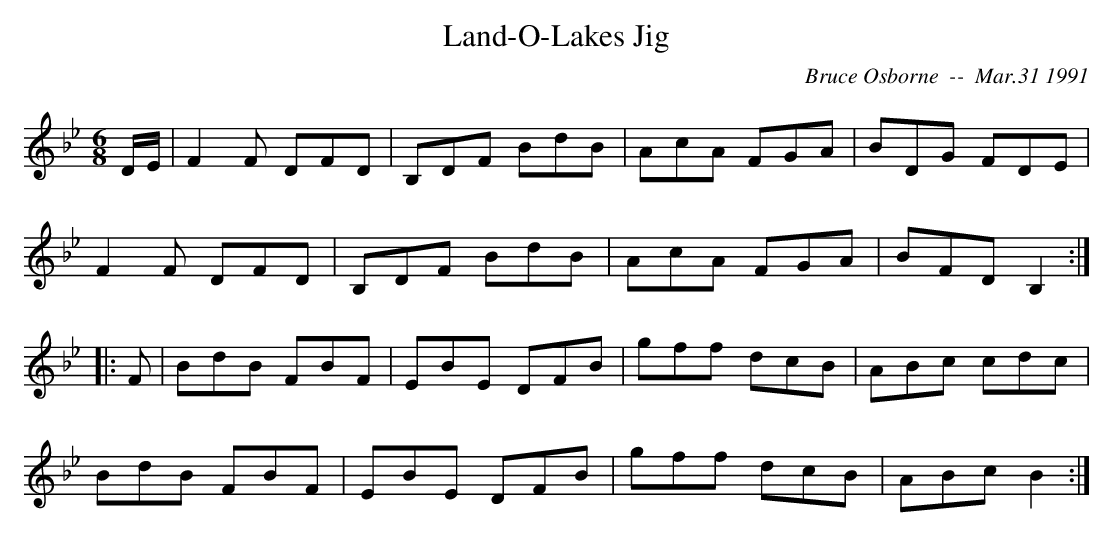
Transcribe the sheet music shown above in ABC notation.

X:1
T:Land-O-Lakes Jig
C:Bruce Osborne  --  Mar.31 1991
M:6/8
L:1/8
K:Bb
D/E/|F2 F DFD|B,DF BdB|AcA FGA|BDG FDE|
F2 F DFD|B,DF BdB|AcA FGA|BFD B,2:|
|:F|BdB FBF|EBE DFB|gff dcB|ABc cdc|
BdB FBF|EBE DFB|gff dcB|ABc B2:|
